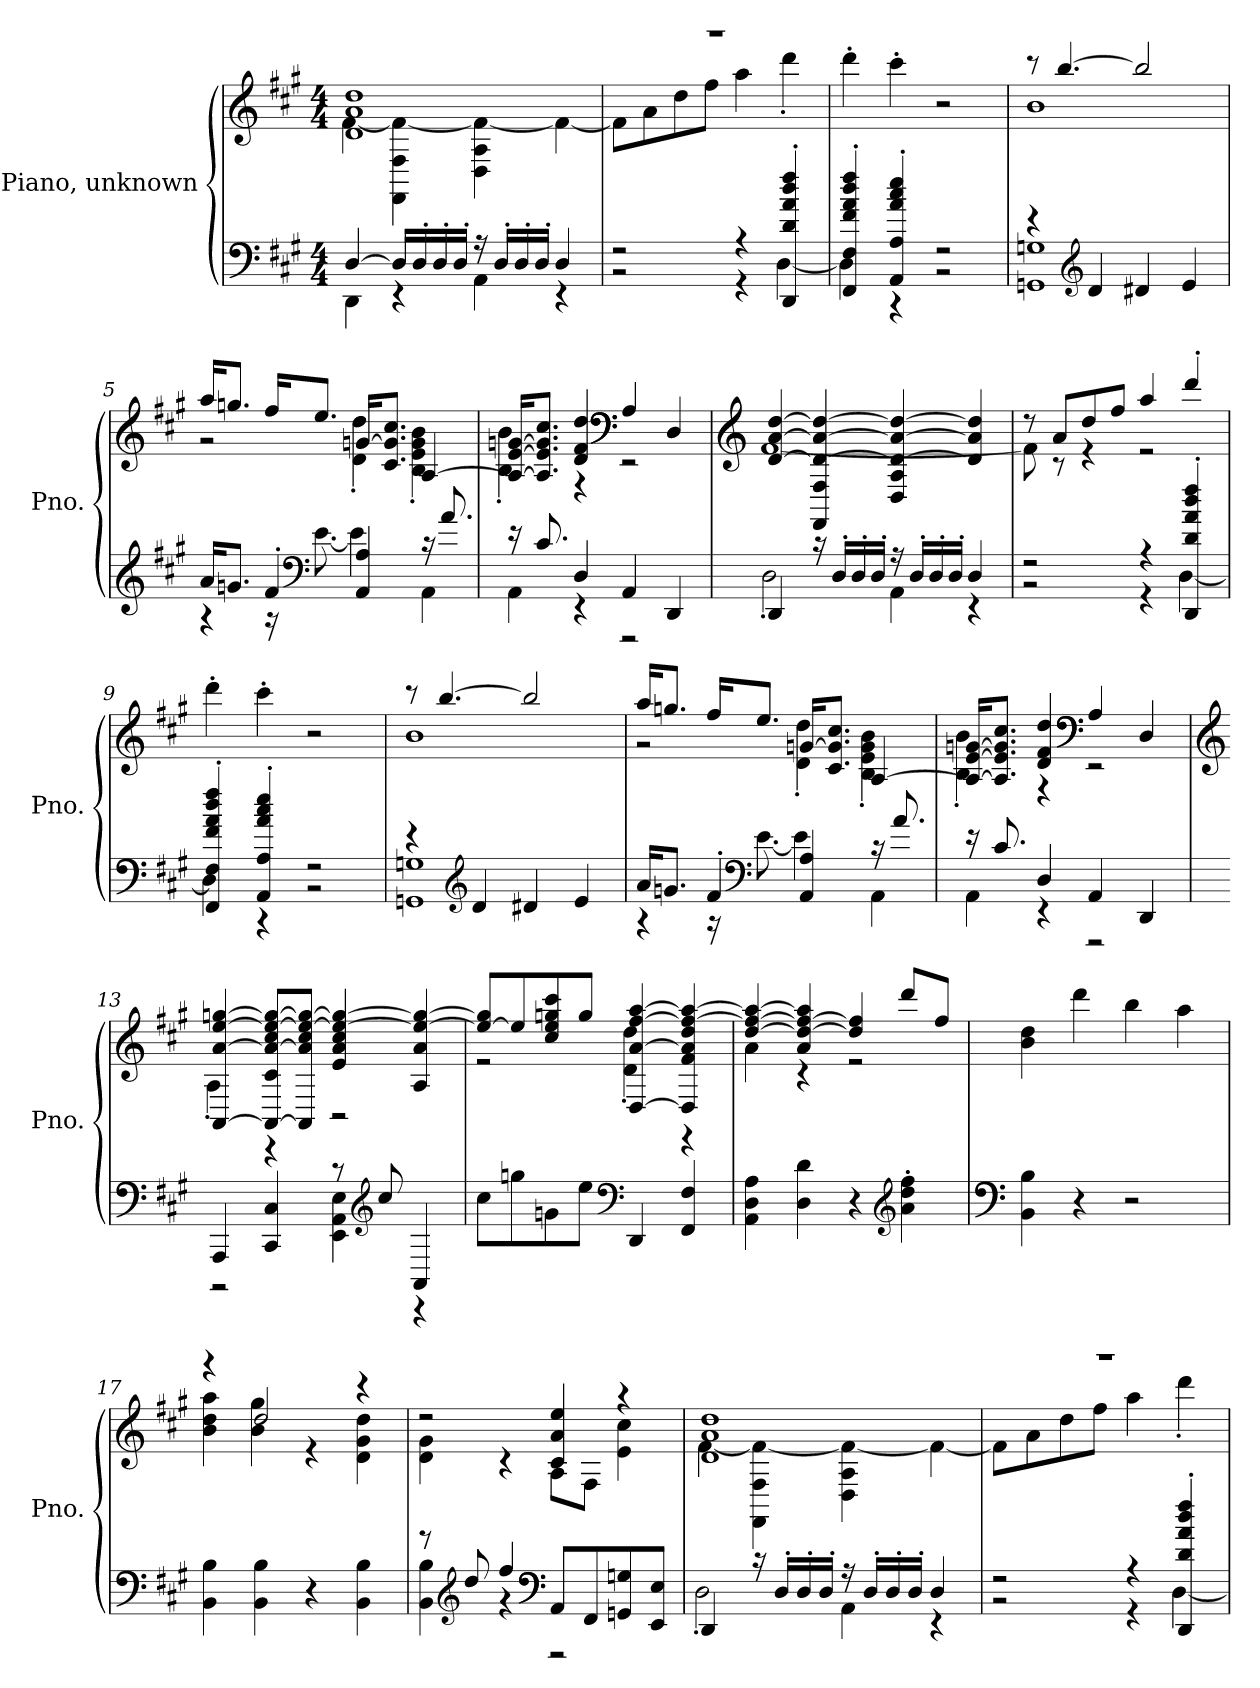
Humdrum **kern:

**kern	**kern
*part1	*part1
*staff2	*staff1
*I"Piano, unknown	*
*I'Pno.	*
*clefF4	*clefG2
*k[f#c#g#]	*k[f#c#g#]
*M4/4	*M4/4
*MM120	*MM120
=1	=1
*^	*^
[4D/	4DD\	1d 1a 1dd	[4f#\
16D/LL]	4r	.	4FF#\ 4F#\ 4f#\_
16D'/	.	.	.
16D'/	.	.	.
16D'/JJ	.	.	.
16r	4AA\	.	4D\ 4A\ 4f#\_
16D'/LL	.	.	.
16D'/	.	.	.
16D'/JJ	.	.	.
4D/	4r	.	4f#\_
=2	=2	=2	=2
2r	2r	1r	8f#\L]
.	.	.	8a\
.	.	.	8dd\
.	.	.	8ff#\J
4r	4r	.	4aa\
4DD/' 4d/' 4a/' 4dd/' 4ff#/'	[4D\	.	4ddd'\
*	*	*v	*v
=3	=3	=3
4FF#/' 4F#/' 4f#/' 4a/' 4dd/' 4ff#/'	4D\]	4ddd'\
4AA/' 4A/' 4a/' 4cc#/' 4ee/'	4r	4ccc#'\
2r	2r	2r
=4	=4	=4
*	*	*^
4r	1GGn 1Gn	8r	1b
.	.	[4.bb/	.
*clefG2	*	*	*
4d/	.	.	.
4d#X/	.	2bb/]	.
4e/	.	.	.
!!LO:LB:g=z	!!
=5	=5	=5	=5
16a/KL	4r	16aa/KL	2r
8.gn/J	.	8.ggn/J	.
4f#'/	16r	16ff#/KL	.
*clefF4	*	*	*
.	[8.e\	8.ee/J	.
4AA/ 4A/	4e\]	[16gn/KL	4d\' 4dd\'
.	.	8.c#/ 8.g/] 8.cc#/J	.
16r	4AA\	[4A/	4B\' 4e\' 4g\' 4b\'
8.a/	.	.	.
=6	=6	=6	=6
16r	4AA\	16A/_ [16e/ [16gn/KL	4B\' 4b\'
8.c#/	.	8.A/] 8.e/] 8.g/] 8.cc#/J	.
4D/	4r	4d/ 4f#/ 4dd/	4r
*	*	*clefF4	*
4AA/	2r	4A/	2r
4DD/	.	4D/	.
=7	=7	=7	=7
*	*	*clefG2	*
4DD/	2D'\	[4d/ [4a/ [4dd/	[1f#
16r	.	4FF#/ 4F#/ 4d/_ 4a/_ 4dd/_	.
16D'/LL	.	.	.
16D'/	.	.	.
16D'/JJ	.	.	.
16r	4AA\	4D/ 4A/ 4d/_ 4a/_ 4dd/_	.
16D'/LL	.	.	.
16D'/	.	.	.
16D'/JJ	.	.	.
4D/	4r	4d/] 4a/] 4dd/]	.
!!LO:LB:g=z	!!
=8	=8	=8	=8
2r	2r	8r	8f#\]
.	.	8a/L	8r
.	.	8dd/	4r
.	.	8ff#/J	.
4r	4r	4aa/	2r
4DD/' 4d/' 4a/' 4dd/' 4ff#/'	[4D\	4ddd'/	.
*	*	*v	*v
=9	=9	=9
4FF#/' 4F#/' 4f#/' 4a/' 4dd/' 4ff#/'	4D\]	4ddd'\
4AA/' 4A/' 4a/' 4cc#/' 4ee/'	4r	4ccc#'\
2r	2r	2r
=10	=10	=10
*	*	*^
4r	1GGn 1Gn	8r	1b
.	.	[4.bb/	.
*clefG2	*	*	*
4d/	.	.	.
4d#X/	.	2bb/]	.
4e/	.	.	.
=11	=11	=11	=11
16a/KL	4r	16aa/KL	2r
8.gn/J	.	8.ggn/J	.
4f#'/	16r	16ff#/KL	.
*clefF4	*	*	*
.	[8.e\	8.ee/J	.
4AA/ 4A/	4e\]	[16gn/KL	4d\' 4dd\'
.	.	8.c#/ 8.g/] 8.cc#/J	.
16r	4AA\	[4A/	4B\' 4e\' 4g\' 4b\'
8.a/	.	.	.
!!LO:LB:g=z	!!
=12	=12	=12	=12
16r	4AA\	16A/_ [16e/ [16gn/KL	4B\' 4b\'
8.c#/	.	8.A/] 8.e/] 8.g/] 8.cc#/J	.
4D/	4r	4d/ 4f#/ 4dd/	4r
*	*	*clefF4	*
4AA/	2r	4A/	2r
4DD/	.	4D/	.
=13	=13	=13	=13
*	*	*clefG2	*
4AAA/	2r	[4AA/ [4a/ [4ee/ [4ggn/	4A'\
4CC#/ 4C#/	.	8AA/_ 8c#/ 8a/_ 8cc#/ 8ee/_ 8gg/_L	4r
.	.	8AA/] 8a/] 8cc#/ 8ee/_ 8gg/_J	.
8r	4EE\ 4AA\ 4E\	4e/ 4a/ 4cc#/ 4ee/_ 4gg/_	2r
*clefG2	*	*	*
8cc#/	.	.	.
4AA/	4r	4A/ 4a/ 4ee/_ 4gg/_	.
*v	*v	*	*
=14	=14	=14
8cc#\L	8ee/_ 8gg/]L	2r
8ggn\	8ee/]	.
8gn\	8cc#/ 8ee/ 8ggn/ 8ccc#/	.
8ee\J	8gg/J	.
*clefF4	*	*
4DD/	[4D/ [4a/ [4ff#/ [4aa/	4d\' 4dd\'
4FF#/ 4F#/	4D/] 4f#/ 4a/] 4dd/ 4ff#/_ 4aa/_	4r
=15	=15	=15
4AA\ 4D\ 4A\	[4dd/ 4ff#/_ 4aa/_	4a\
4D\ 4d\	4a/ 4dd/_ 4ff#/_ 4aa/]	4r
4r	4dd/] 4ff#/]	2r
*clefG2	*	*
4a\' 4dd\' 4ff#\'	8ddd/L	.
.	8ff#/J	.
*	*v	*v
!!LO:LB:g=z
=16	=16
*clefF4	*
4BB\ 4B\	4b\ 4dd\
4r	4ddd\
2r	4bb\
.	4aa\
=17	=17
*	*^
4BB\ 4B\	4r	4b\ 4dd\ 4aa\
4BB\ 4B\	2dd/	4b\ 4gg#\
4r	.	4r
4BB\ 4B\	4r	4d\ 4g#\ 4dd\
=18	=18	=18
*^	*	*
8r	4BB\ 4B\	2r	4d\ 4g#\
*clefG2	*	*	*
8dd/	.	.	.
4ff#/	4r	.	4r
*clefF4	*	*	*
8AA/L	2r	4c#/ 4a/ 4ee/	8A\L
8FF#/	.	.	8F#\J
8GGn/ 8Gn/	.	4r	4e\ 4cc#\
8EE/ 8E/J	.	.	.
=19	=19	=19	=19
4DD/	2D'\	1d 1a 1dd	[4f#\
16r	.	.	4FF#\ 4F#\ 4f#\_
16D'/LL	.	.	.
16D'/	.	.	.
16D'/JJ	.	.	.
16r	4AA\	.	4D\ 4A\ 4f#\_
16D'/LL	.	.	.
16D'/	.	.	.
16D'/JJ	.	.	.
4D/	4r	.	4f#\_
=20	=20	=20	=20
2r	2r	1r	8f#\L]
.	.	.	8a\
.	.	.	8dd\
.	.	.	8ff#\J
4r	4r	.	4aa\
4DD/' 4d/' 4a/' 4dd/' 4ff#/'	[4D\	.	4ddd'\
*v	*v	*	*
*	*v	*v
=	=
*-	*-
